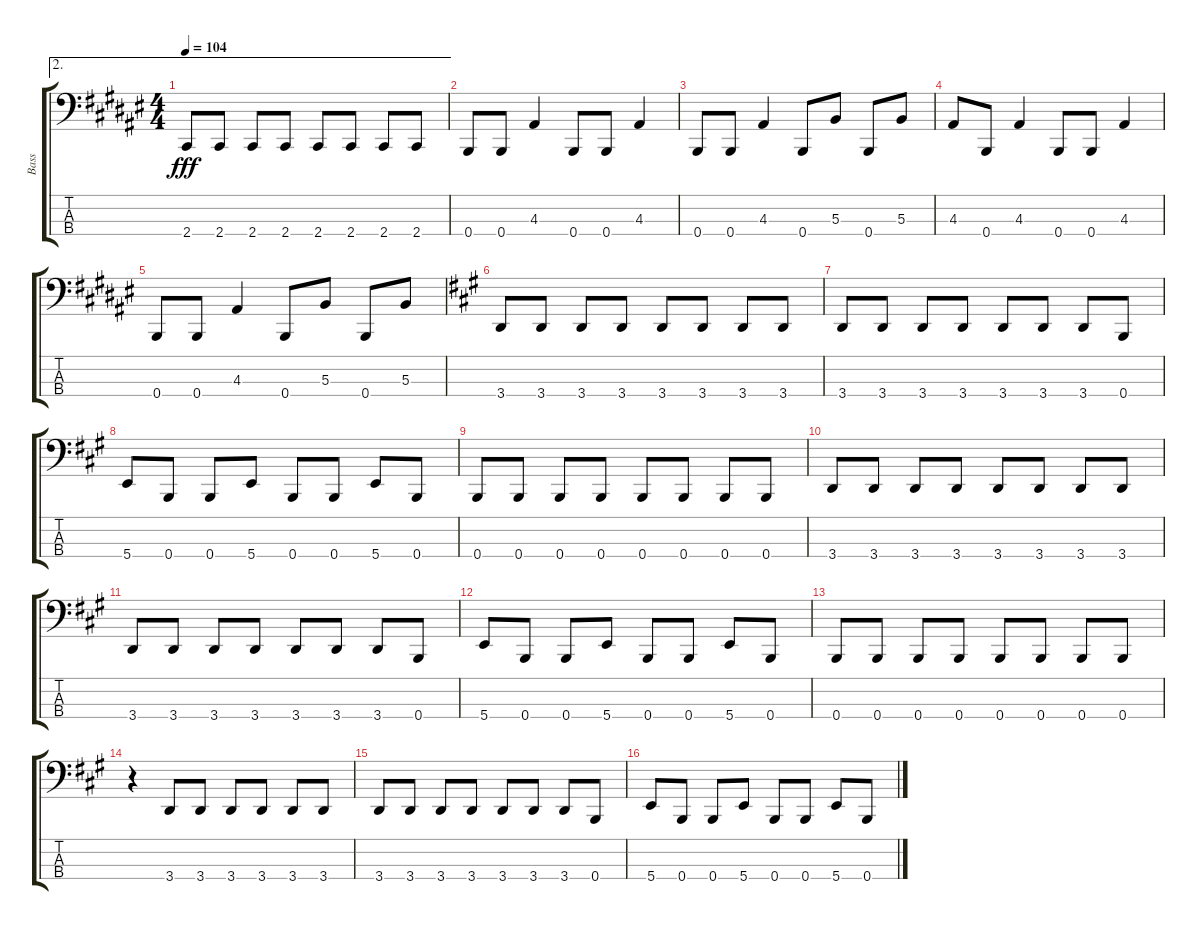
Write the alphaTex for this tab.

\track ("Bass" "Bass") {instrument electricbasspick}
\staff {score tabs}
\tuning (E2 B1 Gb1 B0) {hide}
\ae 2
\ts (4 4)
\tempo 104
\clef f4
\ks f#
2.4.8{dy fff} 2.4.8 2.4.8 2.4.8 2.4.8 2.4.8 2.4.8 2.4.8 |
0.4.8 0.4.8 4.3.4 0.4.8 0.4.8 4.3.4 |
0.4.8 0.4.8 4.3.4 0.4.8 5.3.8 0.4.8 5.3.8 |
4.3.8 0.4.8 4.3.4 0.4.8 0.4.8 4.3.4 |
0.4.8 0.4.8 4.3.4 0.4.8 5.3.8 0.4.8 5.3.8 |
\ks f#minor
3.4.8 3.4.8 3.4.8 3.4.8 3.4.8 3.4.8 3.4.8 3.4.8 |
3.4.8 3.4.8 3.4.8 3.4.8 3.4.8 3.4.8 3.4.8 0.4.8 |
5.4.8 0.4.8 0.4.8 5.4.8 0.4.8 0.4.8 5.4.8 0.4.8 |
0.4.8 0.4.8 0.4.8 0.4.8 0.4.8 0.4.8 0.4.8 0.4.8 |
3.4.8 3.4.8 3.4.8 3.4.8 3.4.8 3.4.8 3.4.8 3.4.8 |
3.4.8 3.4.8 3.4.8 3.4.8 3.4.8 3.4.8 3.4.8 0.4.8 |
5.4.8 0.4.8 0.4.8 5.4.8 0.4.8 0.4.8 5.4.8 0.4.8 |
0.4.8 0.4.8 0.4.8 0.4.8 0.4.8 0.4.8 0.4.8 0.4.8 |
r.4 3.4.8 3.4.8 3.4.8 3.4.8 3.4.8 3.4.8 |
3.4.8 3.4.8 3.4.8 3.4.8 3.4.8 3.4.8 3.4.8 0.4.8 |
5.4.8 0.4.8 0.4.8 5.4.8 0.4.8 0.4.8 5.4.8 0.4.8
